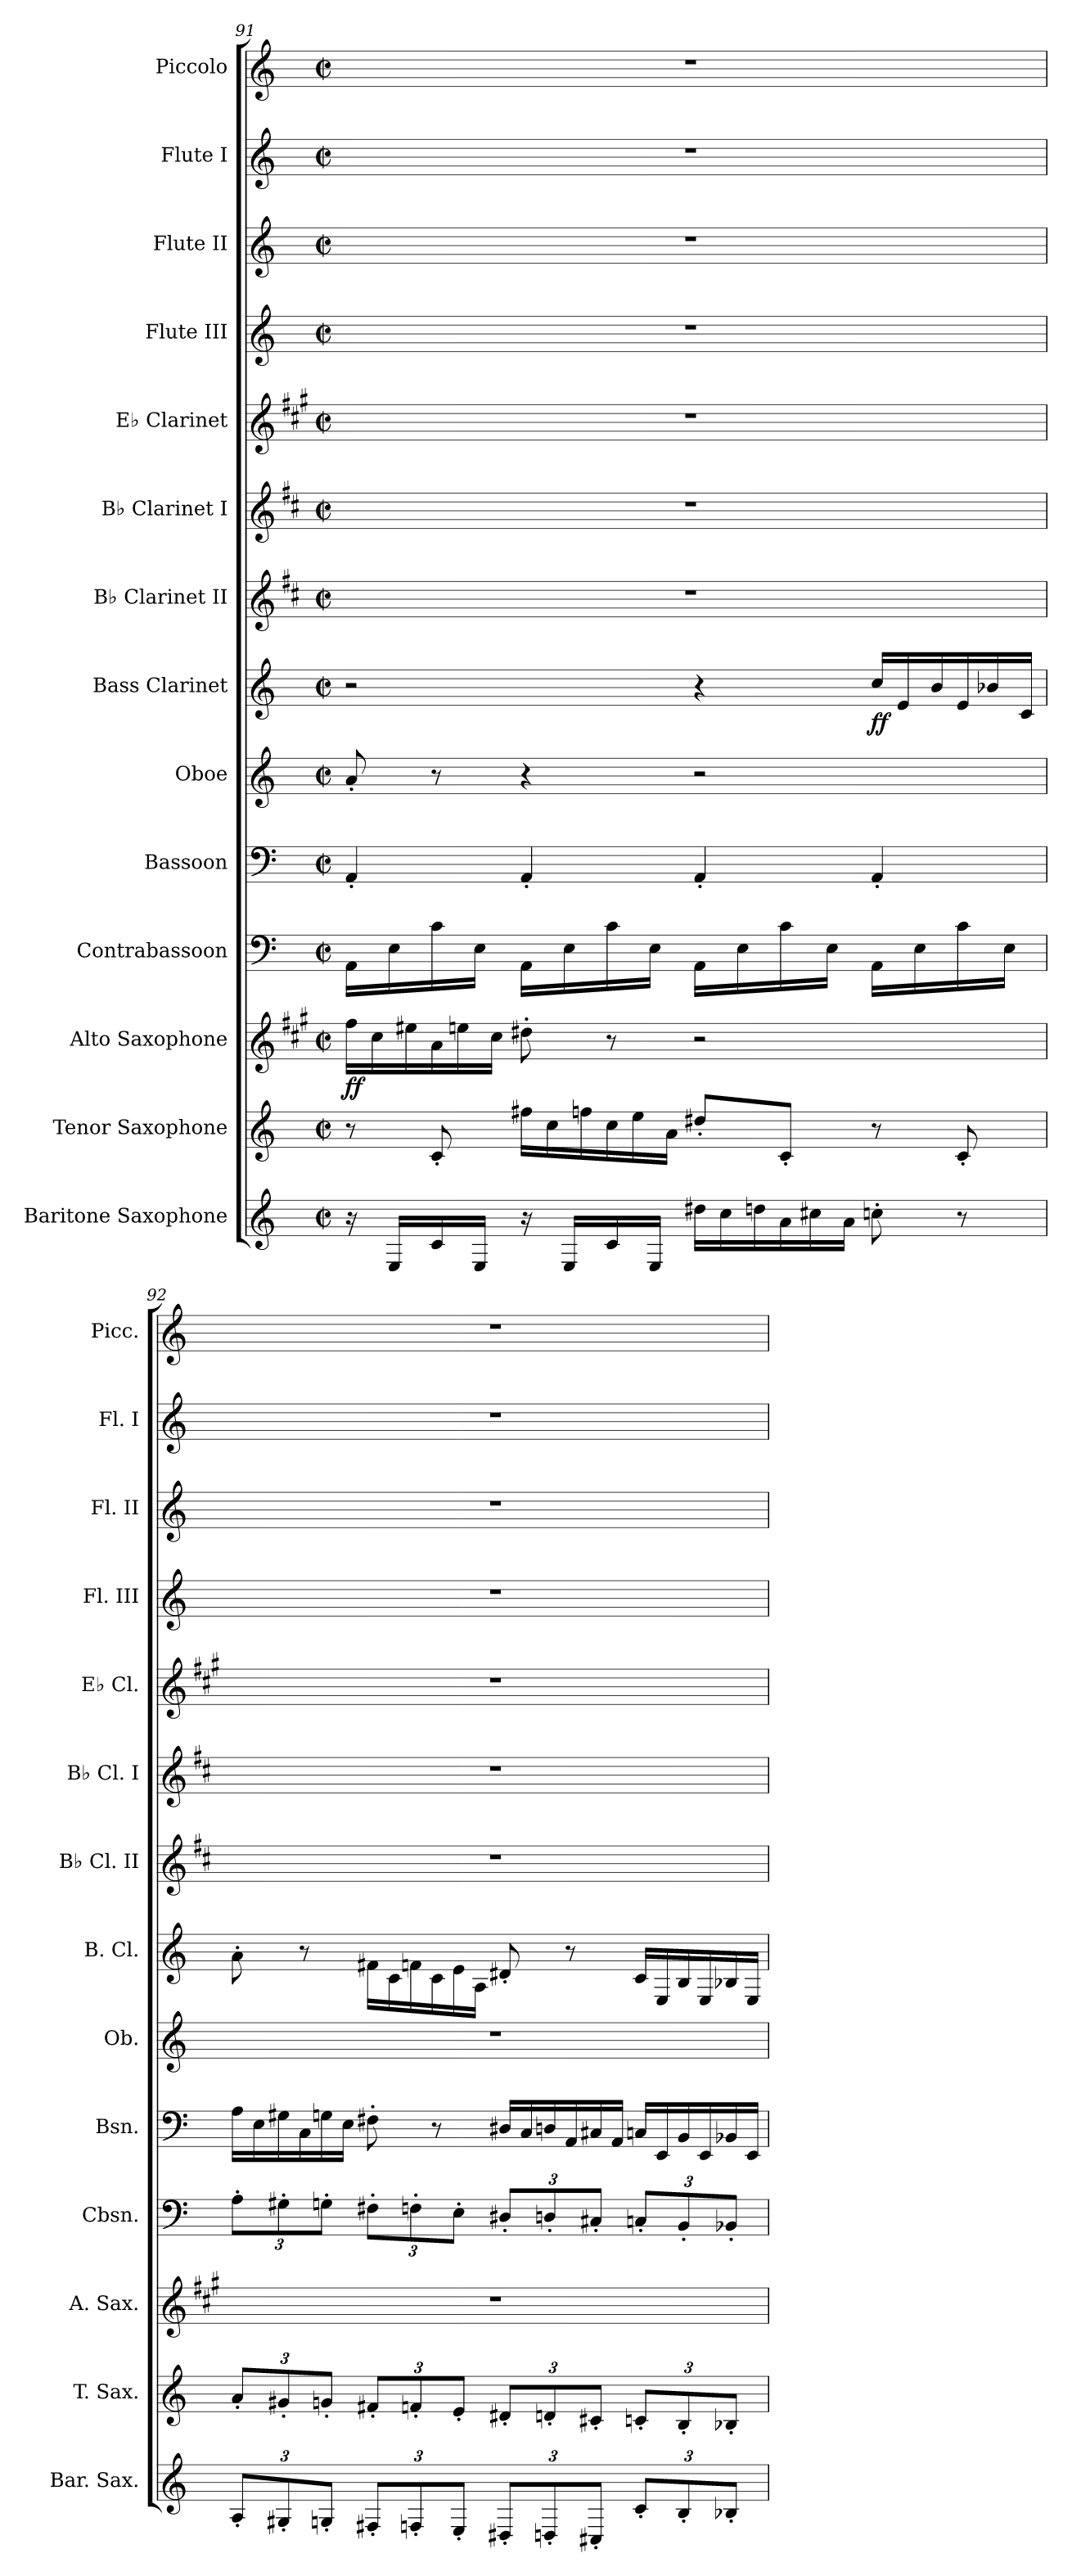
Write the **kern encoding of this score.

**kern	**kern	**kern	**dynam	**kern	**kern	**kern	**kern	**dynam	**kern	**kern	**kern	**kern	**kern	**kern	**kern
*part14	*part13	*part12	*part12	*part11	*part10	*part9	*part8	*part8	*part7	*part6	*part5	*part4	*part3	*part2	*part1
*staff14	*staff13	*staff12	*staff12	*staff11	*staff10	*staff9	*staff8	*staff8	*staff7	*staff6	*staff5	*staff4	*staff3	*staff2	*staff1
*I"Baritone Saxophone	*I"Tenor Saxophone	*I"Alto Saxophone	*	*I"Contrabassoon	*I"Bassoon	*I"Oboe	*I"Bass Clarinet	*	*I"B♭ Clarinet II	*I"B♭ Clarinet I	*I"E♭ Clarinet	*I"Flute III	*I"Flute II	*I"Flute I	*I"Piccolo
*I'Bar. Sax.	*I'T. Sax.	*I'A. Sax.	*	*I'Cbsn.	*I'Bsn.	*I'Ob.	*I'B. Cl.	*	*I'B♭ Cl. II	*I'B♭ Cl. I	*I'E♭ Cl.	*I'Fl. III	*I'Fl. II	*I'Fl. I	*I'Picc.
!!LO:PB:g=z
*clefG2	*clefG2	*clefG2	*	*clefF4	*clefF4	*clefG2	*clefG2	*	*clefG2	*clefG2	*clefG2	*clefG2	*clefG2	*clefG2	*clefG2
*ITrd12c21	*ITrd8c14	*ITrd5c9	*	*ITrd7c12	*	*	*ITrd8c14	*	*ITrd1c2	*ITrd1c2	*ITrd-2c-3	*	*	*	*ITrd-7c-12
*k[]	*k[]	*k[]	*	*k[]	*k[]	*k[]	*k[]	*	*k[]	*k[]	*k[]	*k[]	*k[]	*k[]	*k[]
*M2/2	*M2/2	*M2/2	*	*M2/2	*M2/2	*M2/2	*M2/2	*	*M2/2	*M2/2	*M2/2	*M2/2	*M2/2	*M2/2	*M2/2
*met(c|)	*met(c|)	*met(c|)	*	*met(c|)	*met(c|)	*met(c|)	*met(c|)	*	*met(c|)	*met(c|)	*met(c|)	*met(c|)	*met(c|)	*met(c|)	*met(c|)
*	*	*Xtuplet	*	*	*	*	*	*	*	*	*	*	*	*	*
=91	=91	=91	=91	=91	=91	=91	=91	=91	=91	=91	=91	=91	=91	=91	=91
!	!	!	!LO:DY:b	!	!	!	!	!	!	!	!	!	!	!	!
16r	8r	24a\LL	ff	16AAA\LL	4AA'/	8a'/	2r	.	1r	1r	1r	1r	1r	1r	1r
.	.	24e\	.	.	.	.	.	.	.	.	.	.	.	.	.
16EE/LL	.	.	.	16EE\	.	.	.	.	.	.	.	.	.	.	.
.	.	24g#X\	.	.	.	.	.	.	.	.	.	.	.	.	.
16C/	8C'/	24c\	.	16C\	.	8r	.	.	.	.	.	.	.	.	.
.	.	24gn\	.	.	.	.	.	.	.	.	.	.	.	.	.
16EE/JJ	.	.	.	16EE\JJ	.	.	.	.	.	.	.	.	.	.	.
.	.	24e\JJ	.	.	.	.	.	.	.	.	.	.	.	.	.
*	*Xtuplet	*	*	*	*	*	*	*	*	*	*	*	*	*	*
16r	24f#X\LL	8f#X'\	.	16AAA\LL	4AA'/	4r	.	.	.	.	.	.	.	.	.
.	24c\	.	.	.	.	.	.	.	.	.	.	.	.	.	.
16EE/LL	.	.	.	16EE\	.	.	.	.	.	.	.	.	.	.	.
.	24fn\	.	.	.	.	.	.	.	.	.	.	.	.	.	.
16C/	24c\	8r	.	16C\	.	.	.	.	.	.	.	.	.	.	.
.	24e\	.	.	.	.	.	.	.	.	.	.	.	.	.	.
16EE/JJ	.	.	.	16EE\JJ	.	.	.	.	.	.	.	.	.	.	.
.	24A\JJ	.	.	.	.	.	.	.	.	.	.	.	.	.	.
*Xtuplet	*	*	*	*	*	*	*	*	*	*	*	*	*	*	*
24d#X\LL	8d#X'/L	2r	.	16AAA\LL	4AA'/	2r	4r	.	.	.	.	.	.	.	.
24c\	.	.	.	.	.	.	.	.	.	.	.	.	.	.	.
.	.	.	.	16EE\	.	.	.	.	.	.	.	.	.	.	.
24dn\	.	.	.	.	.	.	.	.	.	.	.	.	.	.	.
24A\	8C'/J	.	.	16C\	.	.	.	.	.	.	.	.	.	.	.
24c#X\	.	.	.	.	.	.	.	.	.	.	.	.	.	.	.
.	.	.	.	16EE\JJ	.	.	.	.	.	.	.	.	.	.	.
24A\JJ	.	.	.	.	.	.	.	.	.	.	.	.	.	.	.
*	*	*	*	*	*	*	*Xtuplet	*	*	*	*	*	*	*	*
!	!	!	!	!	!	!	!	!LO:DY:b	!	!	!	!	!	!	!
8cn'\	8r	.	.	16AAA\LL	4AA'/	.	24c/LL	ff	.	.	.	.	.	.	.
.	.	.	.	.	.	.	24E/	.	.	.	.	.	.	.	.
.	.	.	.	16EE\	.	.	.	.	.	.	.	.	.	.	.
.	.	.	.	.	.	.	24B/	.	.	.	.	.	.	.	.
8r	8C'/	.	.	16C\	.	.	24E/	.	.	.	.	.	.	.	.
.	.	.	.	.	.	.	24B-X/	.	.	.	.	.	.	.	.
.	.	.	.	16EE\JJ	.	.	.	.	.	.	.	.	.	.	.
.	.	.	.	.	.	.	24C/JJ	.	.	.	.	.	.	.	.
=92	=92	=92	=92	=92	=92	=92	=92	=92	=92	=92	=92	=92	=92	=92	=92
*tuplet	*	*	*	*	*	*	*	*	*	*	*	*	*	*	*
*Xbrackettup	*tuplet	*	*	*	*	*	*	*	*	*	*	*	*	*	*
*	*Xbrackettup	*	*	*Xbrackettup	*Xtuplet	*	*	*	*	*	*	*	*	*	*
12AA'/L	12A'/L	1r	.	12AA'\L	24A\LL	1r	8A'\	.	1r	1r	1r	1r	1r	1r	1r
.	.	.	.	.	24E\	.	.	.	.	.	.	.	.	.	.
12GG#X'/	12G#X'/	.	.	12GG#X'\	24G#X\	.	.	.	.	.	.	.	.	.	.
.	.	.	.	.	24C\	.	8r	.	.	.	.	.	.	.	.
12GGn'/J	12Gn'/J	.	.	12GGn'\J	24Gn\	.	.	.	.	.	.	.	.	.	.
.	.	.	.	.	24E\JJ	.	.	.	.	.	.	.	.	.	.
12FF#X'/L	12F#X'/L	.	.	12FF#X'\L	8F#X'\	.	24F#X\LL	.	.	.	.	.	.	.	.
.	.	.	.	.	.	.	24C\	.	.	.	.	.	.	.	.
12FFn'/	12Fn'/	.	.	12FFn'\	.	.	24Fn\	.	.	.	.	.	.	.	.
.	.	.	.	.	8r	.	24C\	.	.	.	.	.	.	.	.
12EE'/J	12E'/J	.	.	12EE'\J	.	.	24E\	.	.	.	.	.	.	.	.
.	.	.	.	.	.	.	24AA\JJ	.	.	.	.	.	.	.	.
12DD#X'/L	12D#X'/L	.	.	12DD#X'/L	24D#X/LL	.	8D#X'/	.	.	.	.	.	.	.	.
.	.	.	.	.	24C/	.	.	.	.	.	.	.	.	.	.
12DDn'/	12Dn'/	.	.	12DDn'/	24Dn/	.	.	.	.	.	.	.	.	.	.
.	.	.	.	.	24AA/	.	8r	.	.	.	.	.	.	.	.
12CC#X'/J	12C#X'/J	.	.	12CC#X'/J	24C#X/	.	.	.	.	.	.	.	.	.	.
.	.	.	.	.	24AA/JJ	.	.	.	.	.	.	.	.	.	.
12C'/L	12Cn'/L	.	.	12CCn'/L	24Cn/LL	.	24C/LL	.	.	.	.	.	.	.	.
.	.	.	.	.	24EE/	.	24EE/	.	.	.	.	.	.	.	.
12BB'/	12BB'/	.	.	12BBB'/	24BB/	.	24BB/	.	.	.	.	.	.	.	.
.	.	.	.	.	24EE/	.	24EE/	.	.	.	.	.	.	.	.
12BB-X'/J	12BB-X'/J	.	.	12BBB-X'/J	24BB-X/	.	24BB-X/	.	.	.	.	.	.	.	.
.	.	.	.	.	24EE/JJ	.	24EE/JJ	.	.	.	.	.	.	.	.
=	=	=	=	=	=	=	=	=	=	=	=	=	=	=	=
*-	*-	*-	*-	*-	*-	*-	*-	*-	*-	*-	*-	*-	*-	*-	*-
